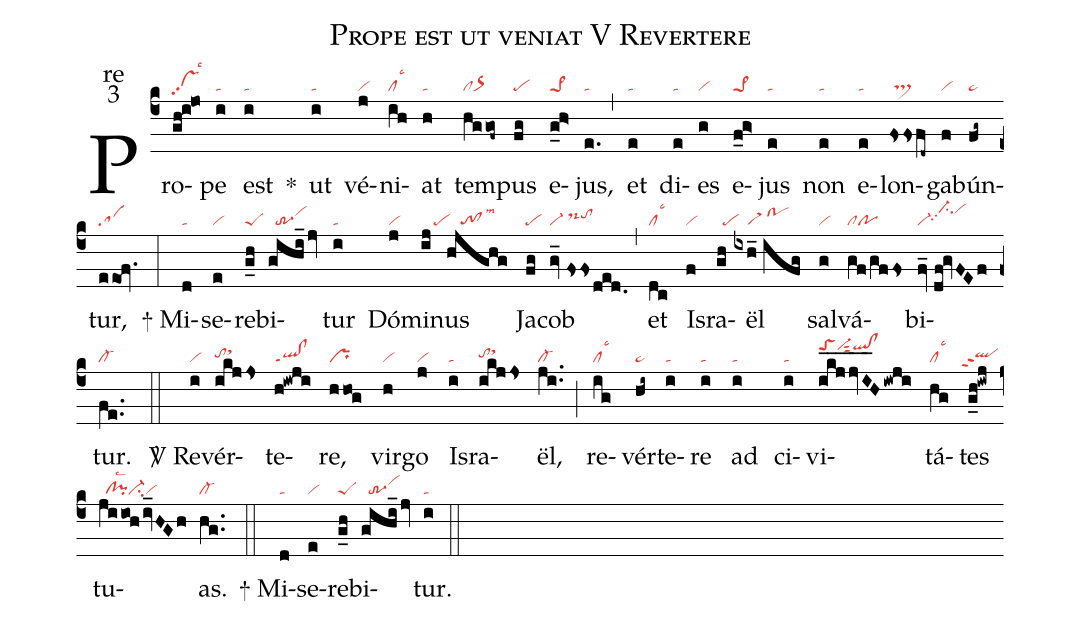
name:Prope est ut veniat V Revertere;
office-part:re;
mode:3;
nabc-lines:1;
%%
(c4) Pro(gh!i!jo|vshhpp2lsc3)pe(i|ta) est(i|ta) <sp>*</sp>() ut(i|ta) vé(j|vi)ni(ih|cllsc3)at(h|ta) tem(hggof~|clor>)pus(fg|pe) e(g_h>|pe>1)jus,(e.|ta) (,) et(e|ta) di(e|ta)es(g|vi) e(f_g>|pe>1)jus(e|ta) non(e|ta) e(e|ta)lon(fssfd~|//ts>)ga(f|vi)bún(fg~|ta>)tur,(eeof.|sa) (:)

<sp>+</sp> Mi(d|ta)se(e|vi)re(g_h|peS)bi(gihi_/jv|//tr-3vihj)tur(i|ta) Dó(j|vi)mi(ij|////pe)nus(hjghg|////to!cllsm3) Ja(fg|pe)cob(gv_//fsfsded.|vi-/ds-hitohi) (,) et(dc|cllsc3) Is(f|vi)ra(gh|//pe)ël(ixh_//ifg|////trM) sal(g|vi)vá(gf/gffs|clpo)bi(fv_//df!gvFEf|vi-//ci-hkpp2vihk)tur.(fe..|cl-) (::)

<sp>V/</sp> Re(i|vi)vér(ikjjs|tohhsthj)te(h!iwji|ql!clppt1)re,(hho!g|pr) vir(h|vi)go(j|vi) Is(i|ta)ra(ikjjs|tohhsthj)ël,(ji..|cl-) (;) re(ig|cllsc3)vér(hi~|ta>)te(i|ta)re(i|ta) ad(i|ta) ci(i|ta)vi(ikj___jvI__H/iwji|toShkvi-hksut2qlhk!clhk)tá(hg|cllsc3)tes(g_h!iwj|``qlhhppt2) tu(jiioh/iv_HGh|//cl!pilsc2ci-vi)as.(hg..|cl-) (::)

<sp>+</sp> Mi(d|ta)se(e|vi)re(g_h|peS)bi(gihi_/jv|//tr-3vihj)tur.(i|ta) (::)
